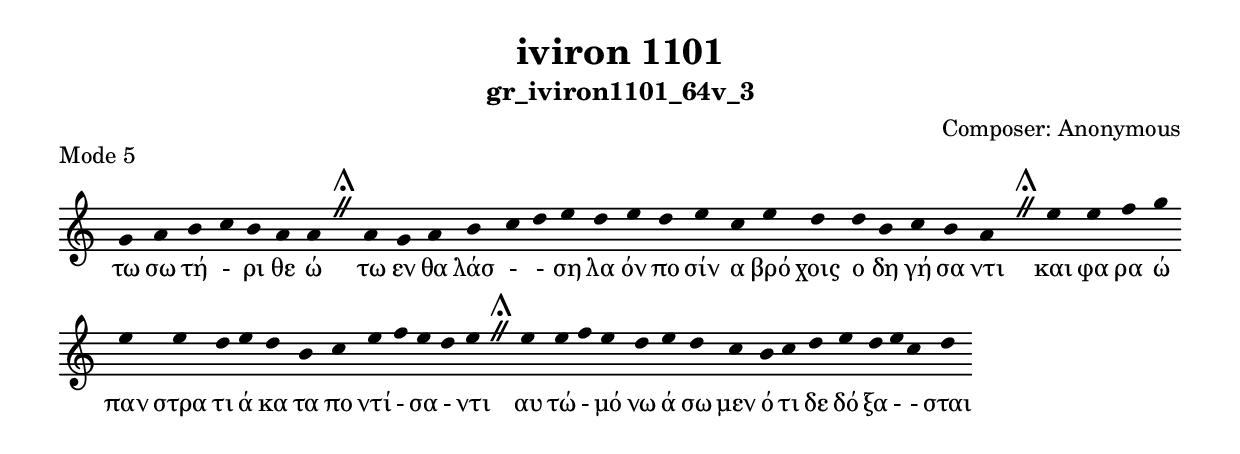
\include "gregorian.ly"

	\header {
 	  title = "iviron 1101"
	  subtitle = "gr_iviron1101_64v_3"
	  composer = "Composer: Αnonymous"
	  piece = "Mode 5"
	}

	chant = {
	  g'4 a'4 b'4 c''4 b'4 a'4 a'4 \divisioMaior
 a'4 g'4 a'4 b'4 c''4 d''4 e''4 d''4 e''4 d''4 e''4 c''4 e''4 d''4 d''4 b'4 c''4 b'4 a'4 \divisioMaior
 e''4 e''4 f''4 g''4 e''4 e''4 d''4 e''4 d''4 b'4 c''4 e''4 f''4 e''4 d''4 e''4 \divisioMaior
 e''4 e''4 f''4 e''4 d''4 e''4 d''4 c''4 b'4 c''4 d''4 e''4 d''4 e''4 c''4 d''4\finalis
	}

	verba = \lyricmode {τω σω τή - ρι θε ώ 
τω εν θα λάσ -  - ση λα όν πο σίν α βρό χοις ο δη γή σα ντι 
και φα ρα ώ παν στρα τι ά κα τα πο ντί - σα - ντι 
αυ τώ - μό νω ά σω μεν ό τι δε δό ξα -  - σται 
	}


	\score {
	  \new Staff <<
	  \new Voice = "melody" \chant
	  \new Lyrics = "one" \lyricsto melody \verba
	  >>
	  \layout {
	    \context {
	      \Staff
	      \remove "Time_signature_engraver"
	      \remove "Bar_engraver"
	    }
	    \context {
	      \Voice
	      \remove "Stem_engraver"
	    }
	  }
	}